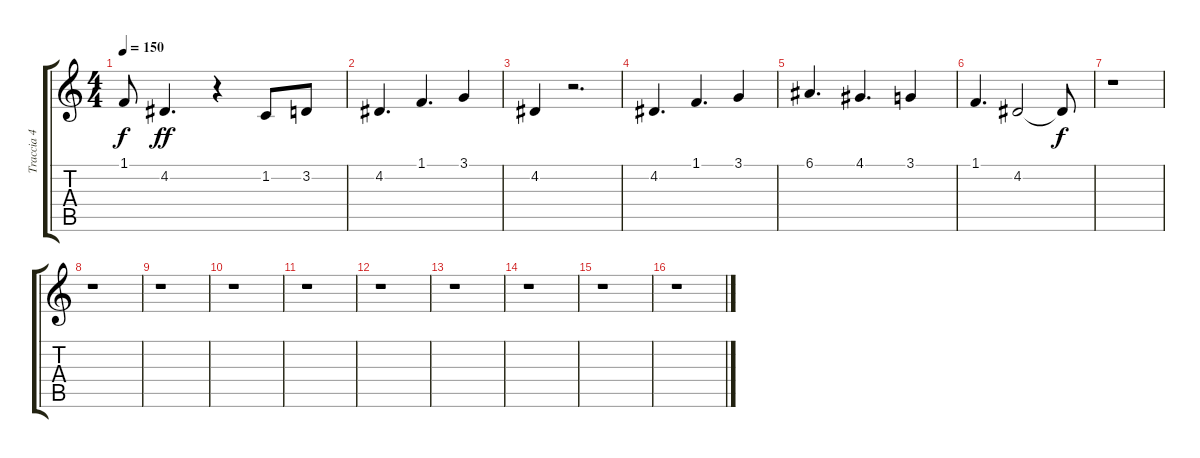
\track ("Traccia 4" "Traccia 4") {instrument panflute}
\staff {score tabs}
\tuning (E4 B3 G3 D3 A2 E2) {hide}
\ts (4 4)
\tempo 150
\clef g2
\ks c
1.1{t}.8{dy f} 4.2.4{d dy ff} r.4 1.2.8 3.2.8 |
4.2.4{d} 1.1.4{d} 3.1.4 |
4.2.4 r.2{d} |
4.2.4{d} 1.1.4{d} 3.1.4 |
6.1.4{d} 4.1.4{d} 3.1.4 |
1.1.4{d} 4.2.2 4.2{t}.8{dy f} |
r.1 |
r.1 |
r.1 |
r.1 |
r.1 |
r.1 |
r.1 |
r.1 |
r.1 |
r.1
